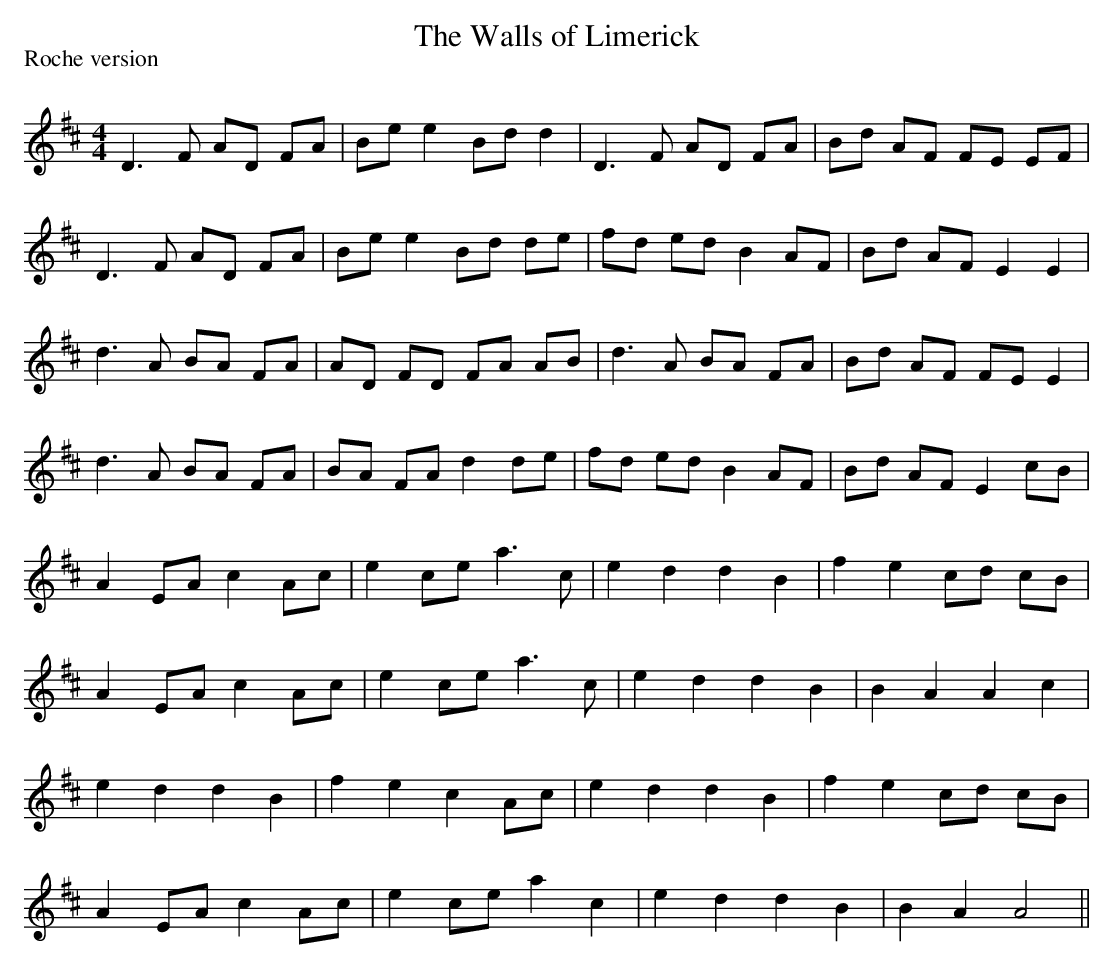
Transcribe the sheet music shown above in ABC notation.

X:1
T: The Walls of Limerick
P:Roche version
Q: 232
K:D
M:4/4
L:1/8
D3F AD FA|Be e2 Bd d2|D3F AD FA|Bd AF FE EF|
D3F AD FA|Be e2 Bd de|fd ed B2 AF|Bd AF E2 E2|
d3A BA FA|AD FD FA AB|d3A BA FA|Bd AF FE E2|
d3A BA FA|BA FA d2 de|fd ed B2 AF|Bd AF E2 cB|
A2 EA c2 Ac|e2 ce a3c|e2 d2 d2 B2|f2 e2 cd cB|
A2 EA c2 Ac|e2 ce a3c|e2 d2 d2 B2|B2 A2 A2 c2|
e2 d2 d2 B2|f2 e2 c2 Ac|e2 d2 d2 B2|f2 e2 cd cB|
A2 EA c2 Ac|e2 ce a2 c2|e2 d2 d2 B2|B2 A2 A4||
